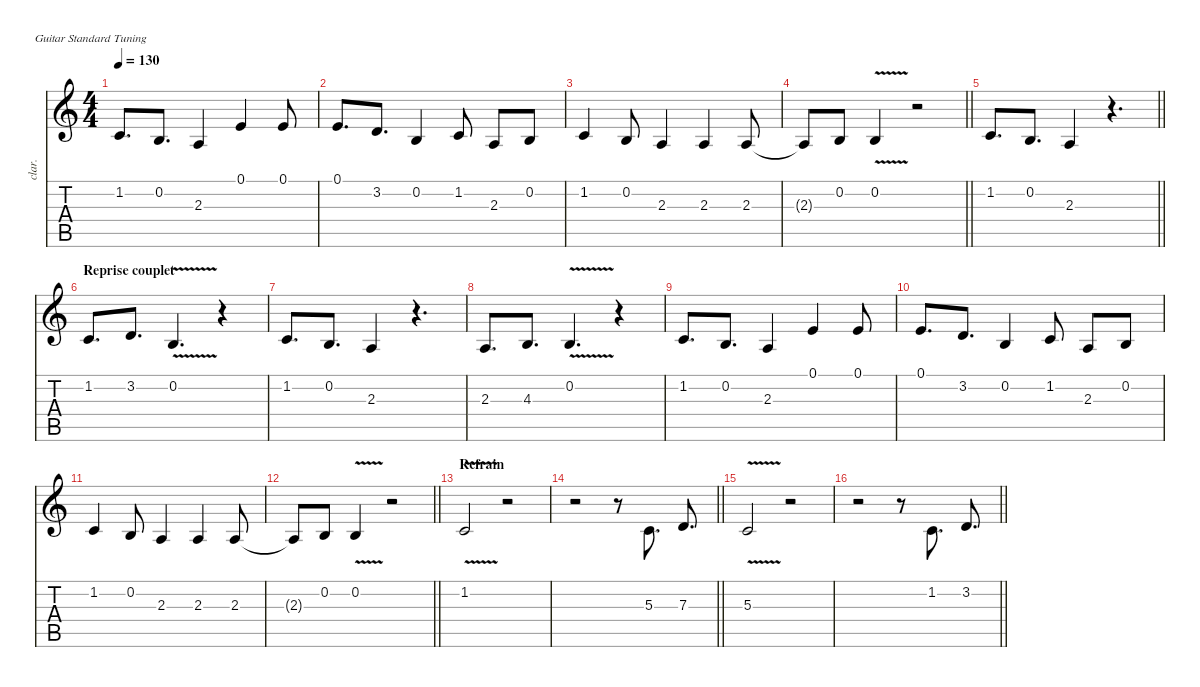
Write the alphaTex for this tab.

\defaultSystemsLayout 4
\hideDynamics
\bracketExtendMode nobrackets
\otherSystemsTrackNameOrientation horizontal
\track ("Chant" "clar.") {instrument clarinet}
\staff {score tabs}
\tuning (E4 B3 G3 D3 A2 E2)
\ts (4 4)
\tempo 130
\clef g2
\ks c
1.2.8{d dy f beam Up} 0.2.8{d beam Up} 2.3.4{beam Up} 0.1.4{beam Up} 0.1.8{beam Up} |
0.1.8{d beam Up} 3.2.8{d beam Up} 0.2.4{beam Up} 1.2.8{beam Up} 2.3.8{beam Up} 0.2.8{beam Up} |
1.2.4{beam Up} 0.2.8{beam Up} 2.3.4{beam Up} 2.3.4{beam Up} 2.3.8{beam Up} |
\barLineRight lightlight
2.3{t}.8{beam Up} 0.2.8{beam Up} 0.2{v}.4{beam Up} r.2{beam Up} |
\barLineRight lightlight
1.2.8{d beam Up} 0.2.8{d beam Up} 2.3.4{beam Up} r.4{d beam Up} |
\section ("" "Reprise couplet")
1.2.8{d beam Up} 3.2.8{d beam Up} 0.2{v}.4{d beam Up} r.4{beam Up} |
1.2.8{d beam Up} 0.2.8{d beam Up} 2.3.4{beam Up} r.4{d beam Up} |
2.3.8{d beam Up} 4.3.8{d beam Up} 0.2{v}.4{d beam Up} r.4{beam Up} |
1.2.8{d beam Up} 0.2.8{d beam Up} 2.3.4{beam Up} 0.1.4{beam Up} 0.1.8{beam Up} |
0.1.8{d beam Up} 3.2.8{d beam Up} 0.2.4{beam Up} 1.2.8{beam Up} 2.3.8{beam Up} 0.2.8{beam Up} |
1.2.4{beam Up} 0.2.8{beam Up} 2.3.4{beam Up} 2.3.4{beam Up} 2.3.8{beam Up} |
\barLineRight lightlight
2.3{t}.8{beam Up} 0.2.8{beam Up} 0.2{v}.4{beam Up} r.2{beam Up} |
\section ("" "Refrain")
1.2{v}.2{beam Up} r.2{beam Up} |
\barLineRight lightlight
r.2{beam Down} r.8{beam Down} 5.3.8{d beam Up} 7.3.8{d beam Up} |
5.3{v}.2{beam Up} r.2{beam Up} |
\barLineRight lightlight
r.2{beam Down} r.8{beam Down} 1.2.8{d beam Up} 3.2.8{d beam Up}
